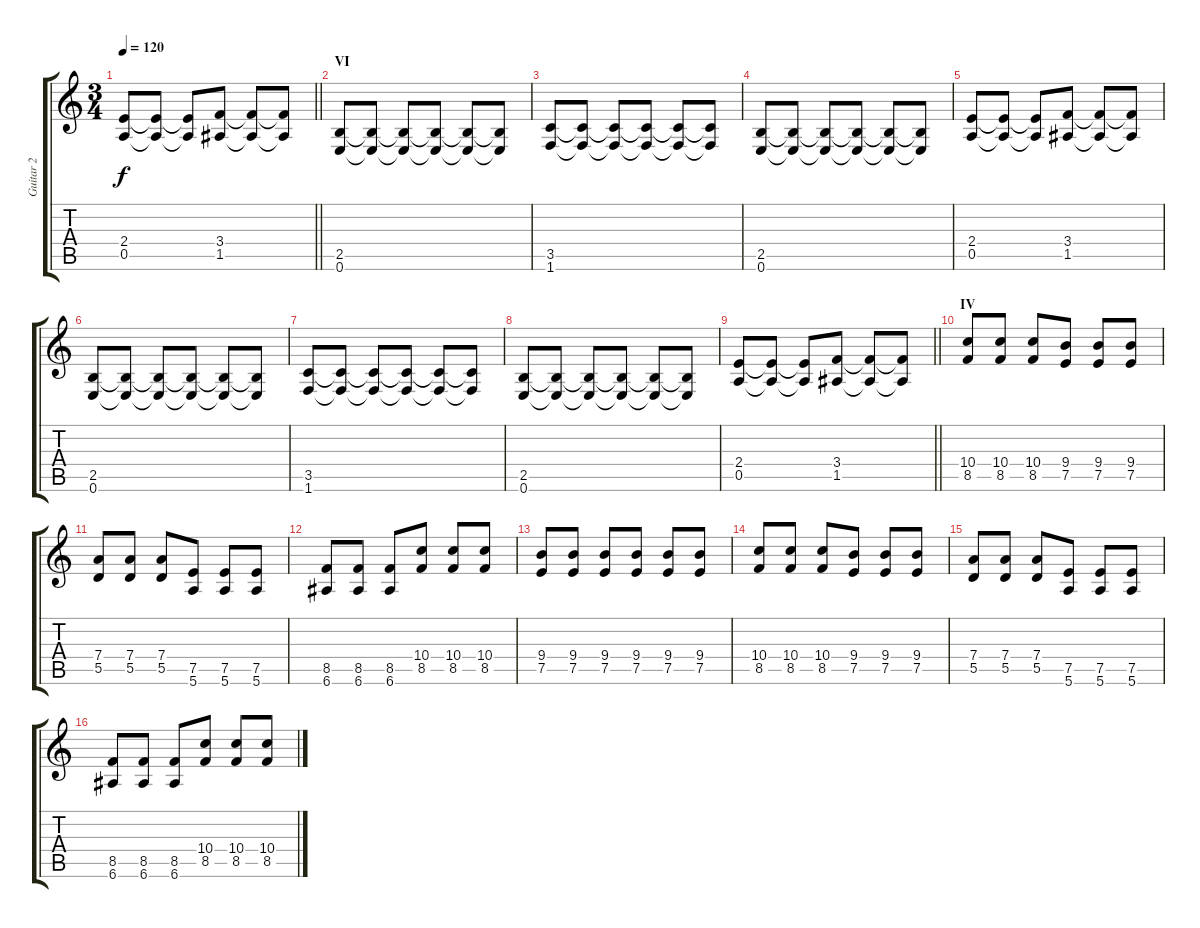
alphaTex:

\track ("Guitar 2" "Guitar 2") {instrument distortionguitar}
\staff {score tabs}
\tuning (E4 B3 G3 D3 A2 E2) {hide}
\ts (3 4)
\tempo 120
\clef g2
\barLineRight lightlight
\ks c
(2.4 0.5).8{dy f} (2.4{t} 0.5{t}).8 (2.4{t} 0.5{t}).8 (3.4 1.5).8 (3.4{t} 1.5{t}).8 (3.4{t} 1.5{t}).8 |
\section ("" "VI")
(2.5 0.6).8 (2.5{t} 0.6{t}).8 (2.5{t} 0.6{t}).8 (2.5{t} 0.6{t}).8 (2.5{t} 0.6{t}).8 (2.5{t} 0.6{t}).8 |
(3.5 1.6).8 (3.5{t} 1.6{t}).8 (3.5{t} 1.6{t}).8 (3.5{t} 1.6{t}).8 (3.5{t} 1.6{t}).8 (3.5{t} 1.6{t}).8 |
(2.5 0.6).8 (2.5{t} 0.6{t}).8 (2.5{t} 0.6{t}).8 (2.5{t} 0.6{t}).8 (2.5{t} 0.6{t}).8 (2.5{t} 0.6{t}).8 |
(2.4 0.5).8 (2.4{t} 0.5{t}).8 (2.4{t} 0.5{t}).8 (3.4 1.5).8 (3.4{t} 1.5{t}).8 (3.4{t} 1.5{t}).8 |
(2.5 0.6).8 (2.5{t} 0.6{t}).8 (2.5{t} 0.6{t}).8 (2.5{t} 0.6{t}).8 (2.5{t} 0.6{t}).8 (2.5{t} 0.6{t}).8 |
(3.5 1.6).8 (3.5{t} 1.6{t}).8 (3.5{t} 1.6{t}).8 (3.5{t} 1.6{t}).8 (3.5{t} 1.6{t}).8 (3.5{t} 1.6{t}).8 |
(2.5 0.6).8 (2.5{t} 0.6{t}).8 (2.5{t} 0.6{t}).8 (2.5{t} 0.6{t}).8 (2.5{t} 0.6{t}).8 (2.5{t} 0.6{t}).8 |
\barLineRight lightlight
(2.4 0.5).8 (2.4{t} 0.5{t}).8 (2.4{t} 0.5{t}).8 (3.4 1.5).8 (3.4{t} 1.5{t}).8 (3.4{t} 1.5{t}).8 |
\section ("" "IV")
(10.4 8.5).8 (10.4 8.5).8 (10.4 8.5).8 (9.4 7.5).8 (9.4 7.5).8 (9.4 7.5).8 |
(7.4 5.5).8 (7.4 5.5).8 (7.4 5.5).8 (7.5 5.6).8 (7.5 5.6).8 (7.5 5.6).8 |
(8.5 6.6).8 (8.5 6.6).8 (8.5 6.6).8 (10.4 8.5).8 (10.4 8.5).8 (10.4 8.5).8 |
(9.4 7.5).8 (9.4 7.5).8 (9.4 7.5).8 (9.4 7.5).8 (9.4 7.5).8 (9.4 7.5).8 |
(10.4 8.5).8 (10.4 8.5).8 (10.4 8.5).8 (9.4 7.5).8 (9.4 7.5).8 (9.4 7.5).8 |
(7.4 5.5).8 (7.4 5.5).8 (7.4 5.5).8 (7.5 5.6).8 (7.5 5.6).8 (7.5 5.6).8 |
(8.5 6.6).8 (8.5 6.6).8 (8.5 6.6).8 (10.4 8.5).8 (10.4 8.5).8 (10.4 8.5).8
